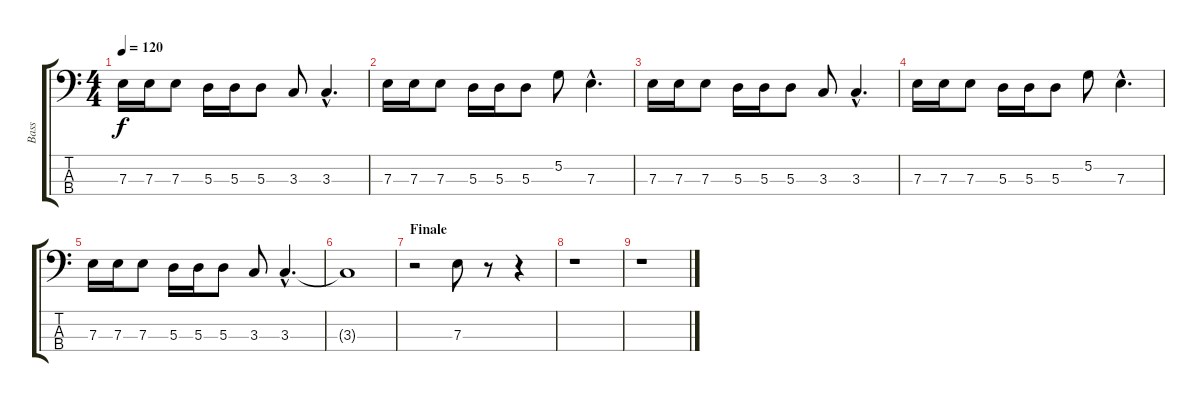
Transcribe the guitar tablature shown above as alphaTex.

\track ("Bass" "Bass") {instrument electricbassfinger}
\staff {score tabs}
\tuning (G2 D2 A1 E1) {hide}
\ts (4 4)
\tempo 120
\clef f4
\ks c
7.3.16{dy f} 7.3.16 7.3.8 5.3.16 5.3.16 5.3.8 3.3.8 3.3{hac}.4{d} |
7.3.16 7.3.16 7.3.8 5.3.16 5.3.16 5.3.8 5.2.8 7.3{hac}.4{d} |
7.3.16 7.3.16 7.3.8 5.3.16 5.3.16 5.3.8 3.3.8 3.3{hac}.4{d} |
7.3.16 7.3.16 7.3.8 5.3.16 5.3.16 5.3.8 5.2.8 7.3{hac}.4{d} |
7.3.16 7.3.16 7.3.8 5.3.16 5.3.16 5.3.8 3.3.8 3.3{hac}.4{d} |
3.3{t}.1 |
\section ("" "Finale")
r.2 7.3.8 r.8 r.4 |
r.1 |
r.1
